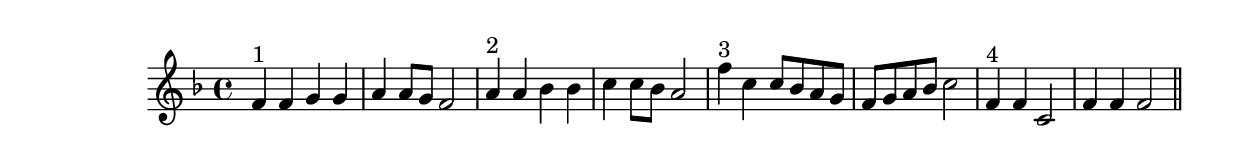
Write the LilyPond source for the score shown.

\version "2.19.49"
%{\header {
  title = "Entendez-Vous Sur l'Ormeau (France)"
  composer = "anonymous"
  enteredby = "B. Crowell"
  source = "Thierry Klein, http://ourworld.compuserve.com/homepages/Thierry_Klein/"
}%}
\score{{\key f \major
\time 4/4
%{\tempo 4=100
%}\relative f' {
  f4^\markup{"1"} f g g | a a8 g f2 | a4^\markup{"2"} a bes bes | c c8 bes a2 | f'4^\markup{"3"} c c8 bes a g |
  f8 g a bes c2 | f,4^\markup{"4"} f c2 | f4 f f2
  \bar "||"
}

}}